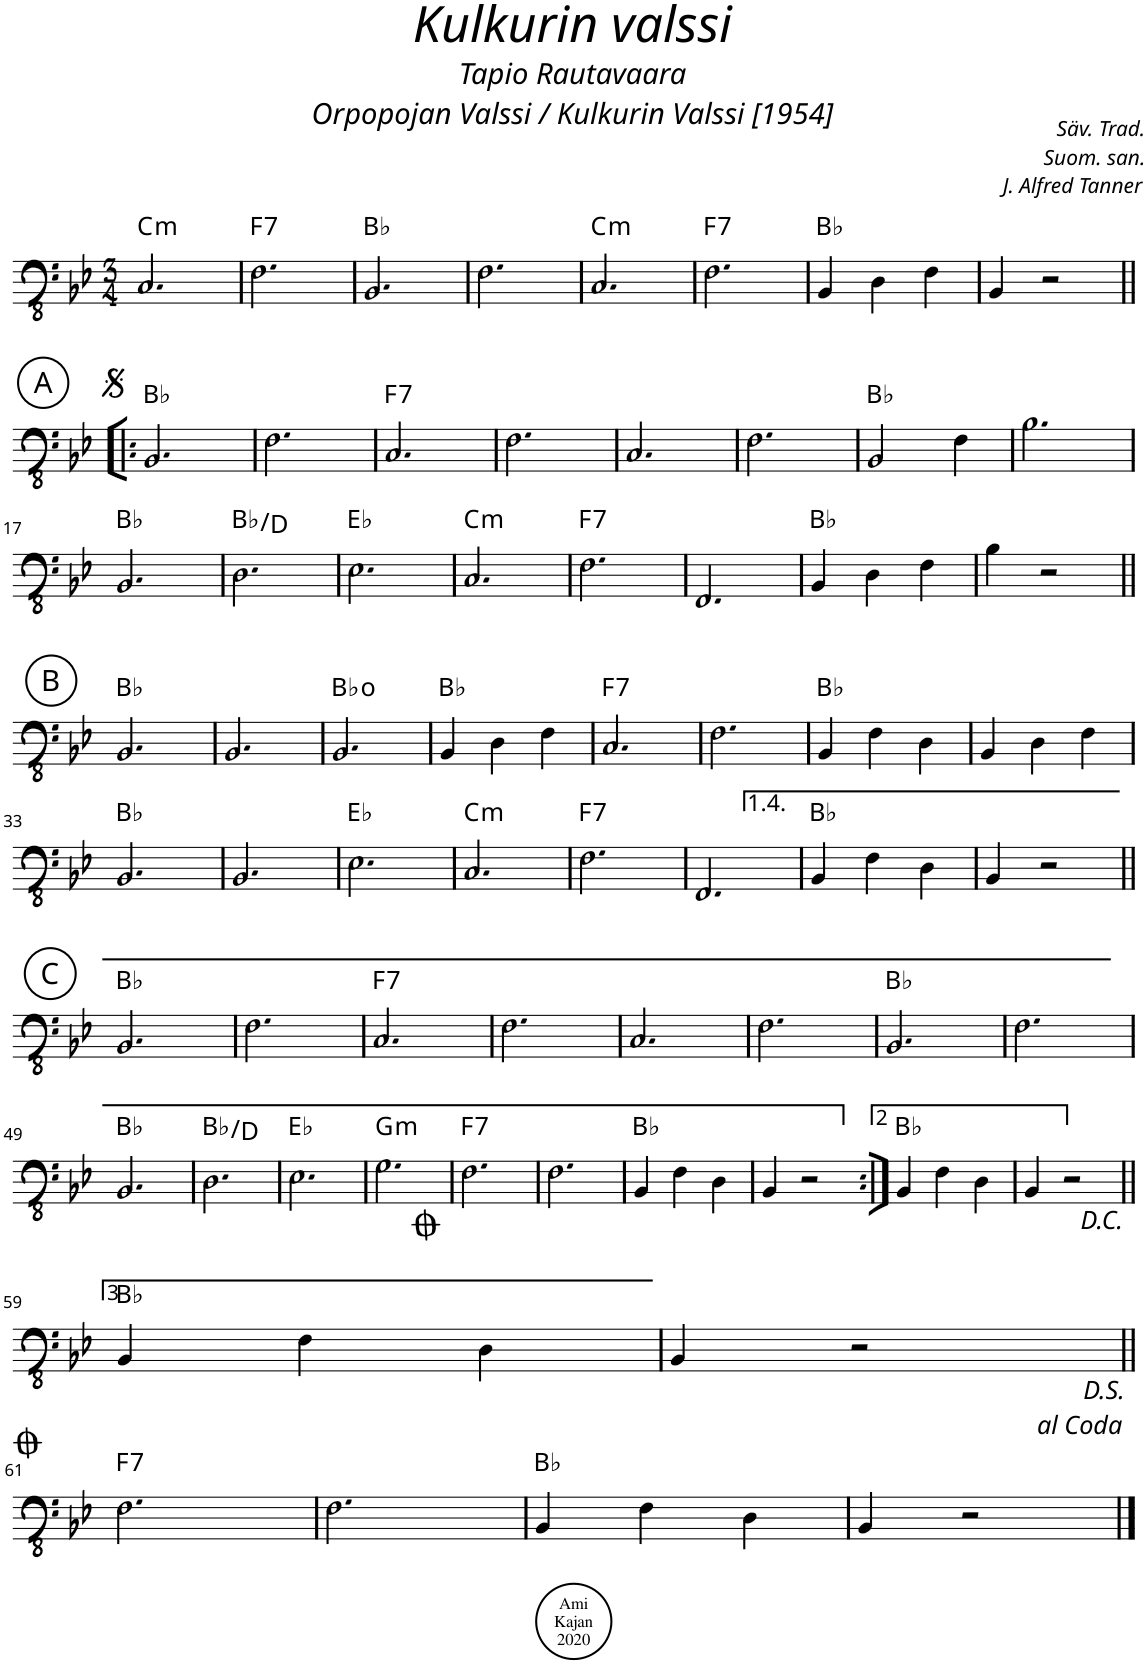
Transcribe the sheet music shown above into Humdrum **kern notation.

**kern	**harte
*part1	*part1
*staff1	*
*I"Bass Guitar	*
*I'B. Guit.	*
*clefFv4	*
*k[b-e-]	*
*M3/4	*
=1	=1
!	!LO:H:kt=m
2.CC/	C:min
=2	=2
!	!LO:H:kt=7
2.FF\	F:7
=3	=3
2.BBB-/	Bb:maj
=4	=4
2.FF\	.
=5	=5
!	!LO:H:kt=m
2.CC/	C:min
=6	=6
!	!LO:H:kt=7
2.FF\	F:7
=7	=7
4BBB-/	Bb:maj
4DD\	.
4FF\	.
=8	=8
4BBB-/	.
2r	.
!!LO:LB:g=z
!!LO:REH:place=s1:a:cj:enc=circle:fs=14:t=A
=9!|:	=9!|:
2.BBB-/	Bb:maj
=10	=10
2.FF\	.
=11	=11
!	!LO:H:kt=7
2.CC/	F:7
=12	=12
2.FF\	.
=13	=13
2.CC/	.
=14	=14
2.FF\	.
=15	=15
2BBB-/	Bb:maj
4FF\	.
=16	=16
2.BB-\	.
!!LO:LB:g=z
=17	=17
2.BBB-/	Bb:maj
=18	=18
2.DD\	Bb:maj/3
=19	=19
2.EE-\	Eb:maj
=20	=20
!	!LO:H:kt=m
2.CC/	C:min
=21	=21
!	!LO:H:kt=7
2.FF\	F:7
=22	=22
2.FFF/	.
=23	=23
4BBB-/	Bb:maj
4DD\	.
4FF\	.
=24	=24
4BB-\	.
2r	.
!!LO:LB:g=z
!!LO:REH:place=s1:a:cj:enc=circle:fs=14:t=B
=25||	=25||
2.BBB-/	Bb:maj
=26	=26
2.BBB-/	.
=27	=27
2.BBB-/	Bb:dim
=28	=28
4BBB-/	Bb:maj
4DD\	.
4FF\	.
=29	=29
!	!LO:H:kt=7
2.CC/	F:7
=30	=30
2.FF\	.
=31	=31
4BBB-/	Bb:maj
4FF\	.
4DD\	.
=32	=32
4BBB-/	.
4DD\	.
4FF\	.
!!LO:LB:g=z
=33	=33
2.BBB-/	Bb:maj
=34	=34
2.BBB-/	.
=35	=35
2.EE-\	Eb:maj
=36	=36
!	!LO:H:kt=m
2.CC/	C:min
=37	=37
!	!LO:H:kt=7
2.FF\	F:7
=38	=38
2.FFF/	.
=39	=39
4BBB-/	Bb:maj
4FF\	.
4DD\	.
=40	=40
4BBB-/	.
2r	.
!!LO:LB:g=z
!!LO:REH:place=s1:a:cj:enc=circle:fs=14:t=C
=41||	=41||
2.BBB-/	Bb:maj
=42	=42
2.FF\	.
=43	=43
!	!LO:H:kt=7
2.CC/	F:7
=44	=44
2.FF\	.
=45	=45
2.CC/	.
=46	=46
2.FF\	.
=47	=47
2.BBB-/	Bb:maj
=48	=48
2.FF\	.
!!LO:LB:g=z
=49	=49
2.BBB-/	Bb:maj
=50	=50
2.DD\	Bb:maj/3
=51	=51
2.EE-\	Eb:maj
=52	=52
!	!LO:H:kt=m
2.GG\	G:min
=53	=53
!	!LO:H:kt=7
2.FF\	F:7
=54	=54
2.FF\	.
=55	=55
4BBB-/	Bb:maj
4FF\	.
4DD\	.
=56	=56
4BBB-/	.
2r	.
=57:|!	=57:|!
4BBB-/	Bb:maj
4FF\	.
4DD\	.
=58	=58
4BBB-/	.
2r	.
!!LO:LB:g=z
=59||	=59||
4BBB-/	Bb:maj
4FF\	.
4DD\	.
=60	=60
4BBB-/	.
2r	.
!LO:TX:b:t=D.S.\nal Coda	!
!!LO:LB:g=z
=61||	=61||
!	!LO:H:kt=7
2.FF\	F:7
=62	=62
2.FF\	.
=63	=63
4BBB-/	Bb:maj
4FF\	.
4DD\	.
=64	=64
4BBB-/	.
2r	.
==	==
*-	*-
